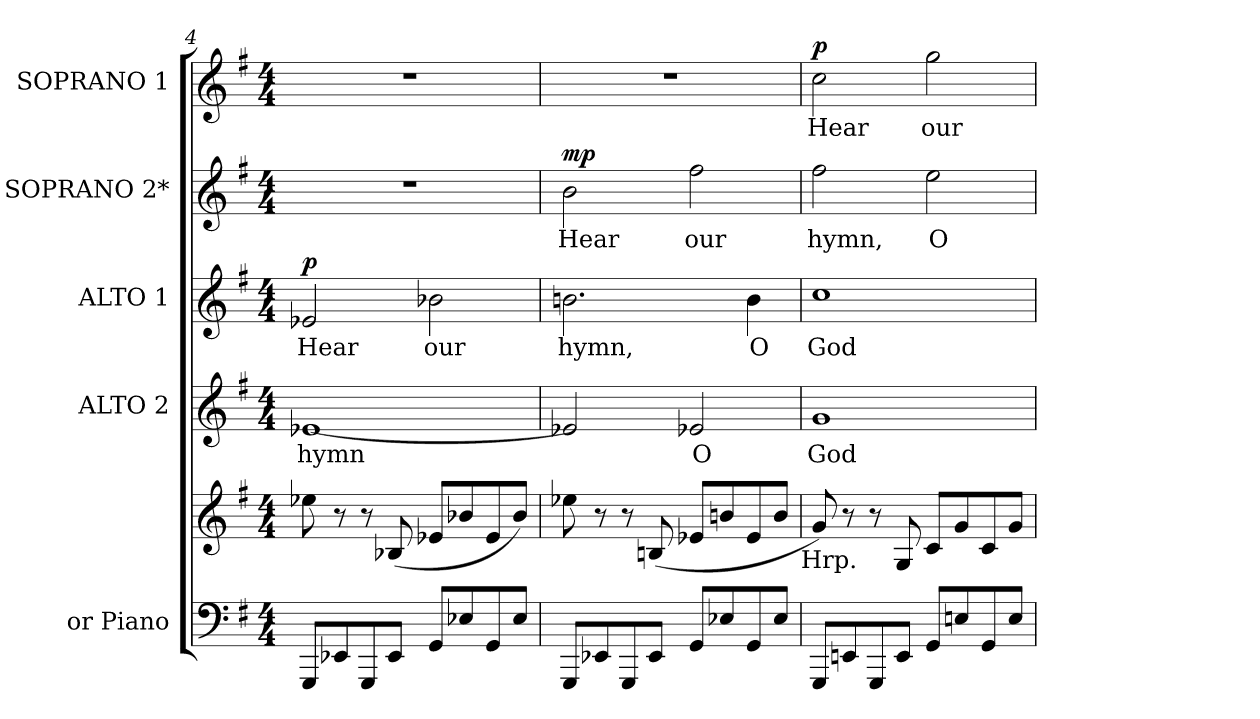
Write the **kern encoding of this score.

**kern	**kern	**kern	**text	**kern	**text	**dynam	**kern	**text	**dynam	**kern	**text	**dynam
*part5	*part5	*part4	*part4	*part3	*part3	*part3	*part2	*part2	*part2	*part1	*part1	*part1
*staff6	*staff5	*staff4	*staff4	*staff3	*staff3	*staff3	*staff2	*staff2	*staff2	*staff1	*staff1	*staff1
*I"or Piano	*	*I"ALTO 2	*	*I"ALTO 1	*	*	*I"SOPRANO 2*	*	*	*I"SOPRANO 1	*	*
*	*	*I'A. 2	*	*I'A.1	*	*	*I'S. 2	*	*	*I'S. 1	*	*
*clefF4	*clefG2	*clefG2	*	*clefG2	*	*	*clefG2	*	*	*clefG2	*	*
*k[f#]	*k[f#]	*k[f#]	*	*k[f#]	*	*	*k[f#]	*	*	*k[f#]	*	*
*G:	*G:	*G:	*	*G:	*	*	*G:	*	*	*G:	*	*
*M4/4	*M4/4	*M4/4	*	*M4/4	*	*	*M4/4	*	*	*M4/4	*	*
=4	=4	=4	=4	=4	=4	=4	=4	=4	=4	=4	=4	=4
!	!	!	!LO:LY:b	!	!LO:LY:b	!LO:DY:a	!	!	!	!	!	!
8GGG/L	8ee-X\	[<1e-X	hymn	2e-X/	Hear	p	1r	.	.	1r	.	.
8EE-X/	8r	.	.	.	.	.	.	.	.	.	.	.
8GGG/	8r	.	.	.	.	.	.	.	.	.	.	.
8EE-/J	(>8B-X/	.	.	.	.	.	.	.	.	.	.	.
!	!	!	!	!	!LO:LY:b	!	!	!	!	!	!	!
8GG/L	8e-X/L	.	.	2b-X\	our	.	.	.	.	.	.	.
8E-X/	8b-X/	.	.	.	.	.	.	.	.	.	.	.
8GG/	8e-/	.	.	.	.	.	.	.	.	.	.	.
8E-/J	8b-/J)	.	.	.	.	.	.	.	.	.	.	.
!!LO:LB:g=z
=5	=5	=5	=5	=5	=5	=5	=5	=5	=5	=5	=5	=5
!	!	!	!	!	!LO:LY:b	!	!	!LO:LY:b	!LO:DY:a	!	!	!
8GGG/L	8ee-X\	2e-X/]	.	2.bn\	hymn,	.	2b\	Hear	mp	1r	.	.
8EE-X/	8r	.	.	.	.	.	.	.	.	.	.	.
8GGG/	8r	.	.	.	.	.	.	.	.	.	.	.
8EE-/J	(<8Bn/	.	.	.	.	.	.	.	.	.	.	.
!	!	!	!LO:LY:b	!	!	!	!	!LO:LY:b	!	!	!	!
8GG/L	8e-X/L	2e-X/	O	.	.	.	2ff#\	our	.	.	.	.
8E-X/	8bn/	.	.	.	.	.	.	.	.	.	.	.
!	!	!	!	!	!LO:LY:b	!	!	!	!	!	!	!
8GG/	8e-/	.	.	4b\	O	.	.	.	.	.	.	.
8E-/J	8b/J	.	.	.	.	.	.	.	.	.	.	.
!	!LO:TX:b:t=Hrp.	!	!	!	!	!	!	!	!	!	!	!
=6	=6	=6	=6	=6	=6	=6	=6	=6	=6	=6	=6	=6
!	!	!	!LO:LY:b	!	!LO:LY:b	!	!	!LO:LY:b	!	!	!LO:LY:b	!LO:DY:a
8GGG/L	8g/)	1g	God-	1cc	God-	.	2ff#\	hymn,	.	2cc\	Hear	p
8EEn/	8r	.	.	.	.	.	.	.	.	.	.	.
8GGG/	8r	.	.	.	.	.	.	.	.	.	.	.
8EE/J	8G/	.	.	.	.	.	.	.	.	.	.	.
!	!	!	!	!	!	!	!	!LO:LY:b	!	!	!LO:LY:b	!
8GG/L	8c/L	.	.	.	.	.	2ee\	O	.	2gg\	our	.
8En/	8g/	.	.	.	.	.	.	.	.	.	.	.
8GG/	8c/	.	.	.	.	.	.	.	.	.	.	.
8E/J	8g/J	.	.	.	.	.	.	.	.	.	.	.
=	=	=	=	=	=	=	=	=	=	=	=	=
*-	*-	*-	*-	*-	*-	*-	*-	*-	*-	*-	*-	*-
